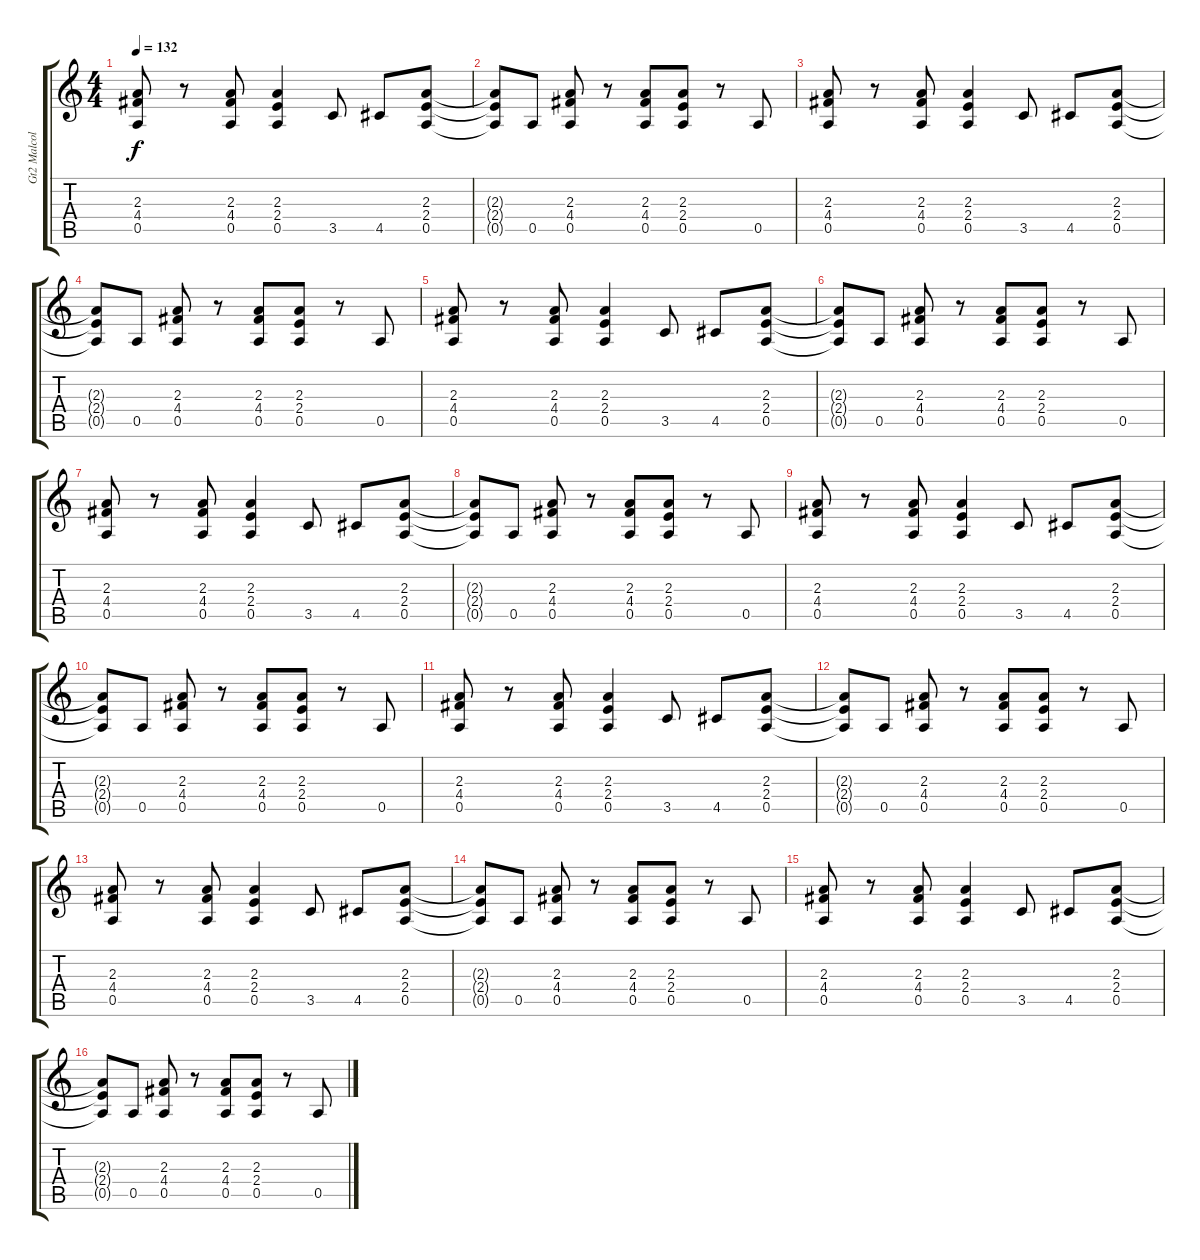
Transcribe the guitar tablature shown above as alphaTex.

\track ("Gt2 Malcolm" "Gt2 Malcol") {instrument overdrivenguitar}
\staff {score tabs}
\tuning (E4 B3 G3 D3 A2 E2) {hide}
\ts (4 4)
\tempo 132
\clef g2
\ks c
(2.3 4.4 0.5).8{dy f} r.8 (2.3 4.4 0.5).8 (2.3 2.4 0.5).4 3.5.8 4.5.8 (2.3 2.4 0.5).8 |
(2.3{t} 2.4{t} 0.5{t}).8 0.5.8 (2.3 4.4 0.5).8 r.8 (2.3 4.4 0.5).8 (2.3 2.4 0.5).8 r.8 0.5.8 |
(2.3 4.4 0.5).8 r.8 (2.3 4.4 0.5).8 (2.3 2.4 0.5).4 3.5.8 4.5.8 (2.3 2.4 0.5).8 |
(2.3{t} 2.4{t} 0.5{t}).8 0.5.8 (2.3 4.4 0.5).8 r.8 (2.3 4.4 0.5).8 (2.3 2.4 0.5).8 r.8 0.5.8 |
(2.3 4.4 0.5).8 r.8 (2.3 4.4 0.5).8 (2.3 2.4 0.5).4 3.5.8 4.5.8 (2.3 2.4 0.5).8 |
(2.3{t} 2.4{t} 0.5{t}).8 0.5.8 (2.3 4.4 0.5).8 r.8 (2.3 4.4 0.5).8 (2.3 2.4 0.5).8 r.8 0.5.8 |
(2.3 4.4 0.5).8 r.8 (2.3 4.4 0.5).8 (2.3 2.4 0.5).4 3.5.8 4.5.8 (2.3 2.4 0.5).8 |
(2.3{t} 2.4{t} 0.5{t}).8 0.5.8 (2.3 4.4 0.5).8 r.8 (2.3 4.4 0.5).8 (2.3 2.4 0.5).8 r.8 0.5.8 |
(2.3 4.4 0.5).8 r.8 (2.3 4.4 0.5).8 (2.3 2.4 0.5).4 3.5.8 4.5.8 (2.3 2.4 0.5).8 |
(2.3{t} 2.4{t} 0.5{t}).8 0.5.8 (2.3 4.4 0.5).8 r.8 (2.3 4.4 0.5).8 (2.3 2.4 0.5).8 r.8 0.5.8 |
(2.3 4.4 0.5).8 r.8 (2.3 4.4 0.5).8 (2.3 2.4 0.5).4 3.5.8 4.5.8 (2.3 2.4 0.5).8 |
(2.3{t} 2.4{t} 0.5{t}).8 0.5.8 (2.3 4.4 0.5).8 r.8 (2.3 4.4 0.5).8 (2.3 2.4 0.5).8 r.8 0.5.8 |
(2.3 4.4 0.5).8 r.8 (2.3 4.4 0.5).8 (2.3 2.4 0.5).4 3.5.8 4.5.8 (2.3 2.4 0.5).8 |
(2.3{t} 2.4{t} 0.5{t}).8 0.5.8 (2.3 4.4 0.5).8 r.8 (2.3 4.4 0.5).8 (2.3 2.4 0.5).8 r.8 0.5.8 |
(2.3 4.4 0.5).8 r.8 (2.3 4.4 0.5).8 (2.3 2.4 0.5).4 3.5.8 4.5.8 (2.3 2.4 0.5).8 |
(2.3{t} 2.4{t} 0.5{t}).8 0.5.8 (2.3 4.4 0.5).8 r.8 (2.3 4.4 0.5).8 (2.3 2.4 0.5).8 r.8 0.5.8
